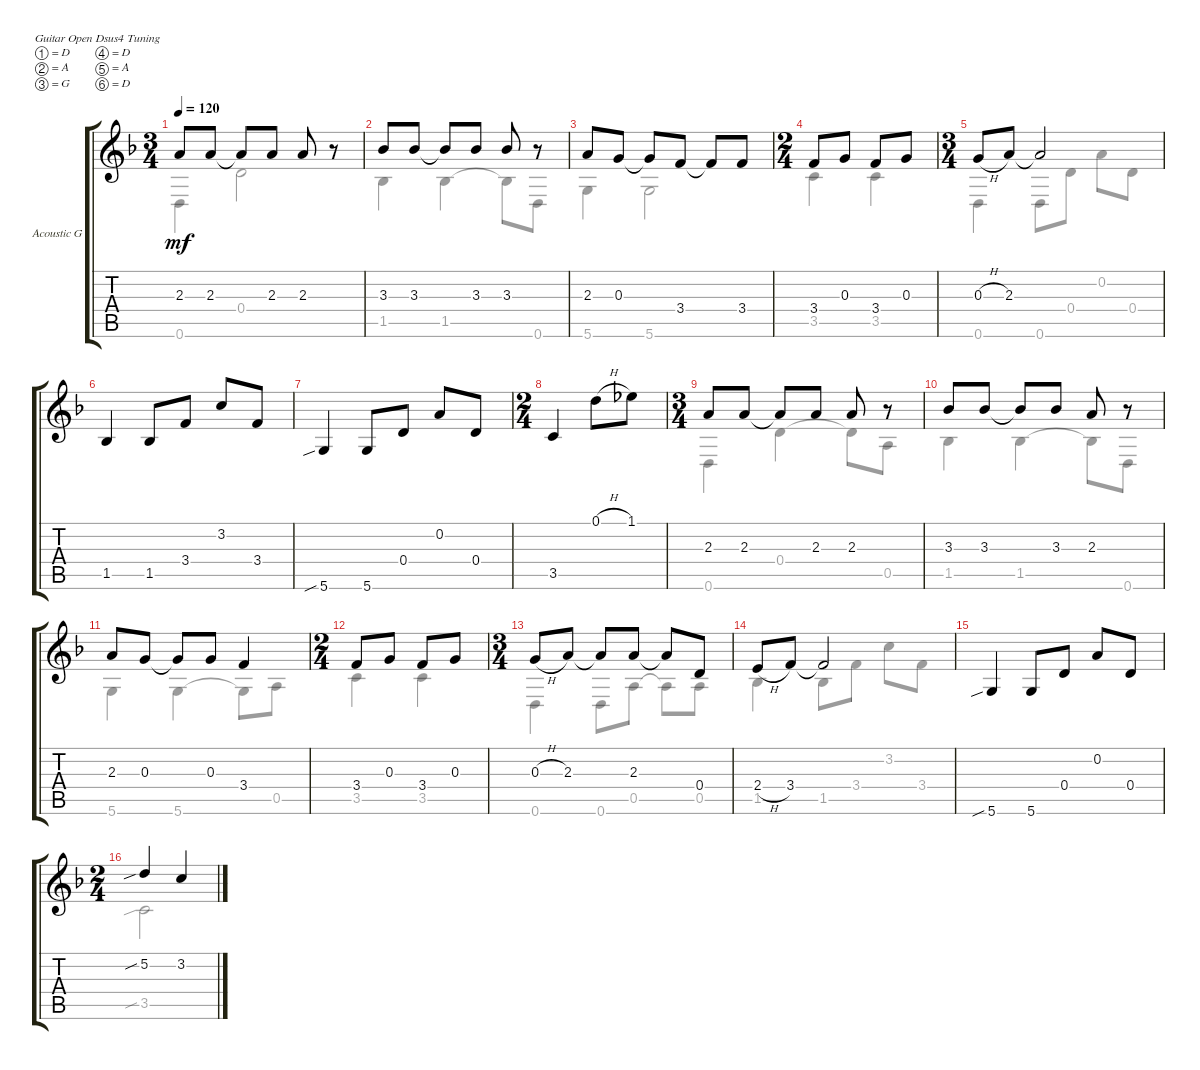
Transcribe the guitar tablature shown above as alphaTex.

\bracketExtendMode groupsimilarinstruments
\firstSystemTrackNameOrientation horizontal
\otherSystemsTrackNameOrientation horizontal
\track ("Acoustic Guitar" "Acoustic G") {instrument acousticgrandpiano}
\staff {score tabs}
\tuning (D4 A3 G3 D3 A2 D2)
\displaytranspose 12
\voice
\ts (3 4)
\tempo 120
\clef g2
\ks dminor
2.3.8{dy mf} 2.3.8 2.3{t}.8 2.3.8 2.3.8 r.8 |
3.3.8 3.3.8 3.3{t}.8 3.3.8 3.3.8 r.8 |
2.3.8 0.3.8 0.3{t}.8 3.4.8 3.4{t}.8 3.4.8 |
\ts (2 4)
3.4.8 0.3.8 3.4.8 0.3.8 |
\ts (3 4)
0.3{h}.8 2.3.8 2.3{t}.2 |
1.5.4 1.5.8 3.4.8 3.2.8 3.4.8 |
5.6{sib}.4 5.6.8 0.4.8 0.2.8 0.4.8 |
\ts (2 4)
3.5.4 0.1{h}.8 1.1.8 |
\ts (3 4)
2.3.8 2.3.8 2.3{t}.8 2.3.8 2.3.8 r.8 |
3.3.8 3.3.8 3.3{t}.8 3.3.8 2.3.8 r.8 |
2.3.8 0.3.8 0.3{t}.8 0.3.8 3.4.4 |
\ts (2 4)
3.4.8 0.3.8 3.4.8 0.3.8 |
\ts (3 4)
0.3{h}.8 2.3.8 2.3{t}.8 2.3.8 2.3{t}.8 0.4.8 |
2.4{h}.8 3.4.8 3.4{t}.2 |
5.6{sib}.4 5.6.8 0.4.8 0.2.8 0.4.8 |
\ts (2 4)
5.2{sib}.4 3.2.4
\voice
\clef g2
\ottava regular
\simile none
\ks dminor
0.6.4{dy mf} 0.4.2 |
1.5.4 1.5.4 1.5{t}.8 0.6.8 |
5.6.4 5.6.2 |
3.5.4 3.5.4 |
0.6.4 0.6.8 0.4.8 0.2.8 0.4.8 |
|
|
|
0.6.4 0.4.4 0.4{t}.8 0.5.8 |
1.5.4 1.5.4 1.5{t}.8 0.6.8 |
5.6.4 5.6.4 5.6{t}.8 0.5.8 |
3.5.4 3.5.4 |
0.6.4 0.6.8 0.5.8 0.5{t}.8 0.5.8 |
1.5.4 1.5.8 3.4.8 3.2.8 3.4.8 |
|
3.5{sib}.2
